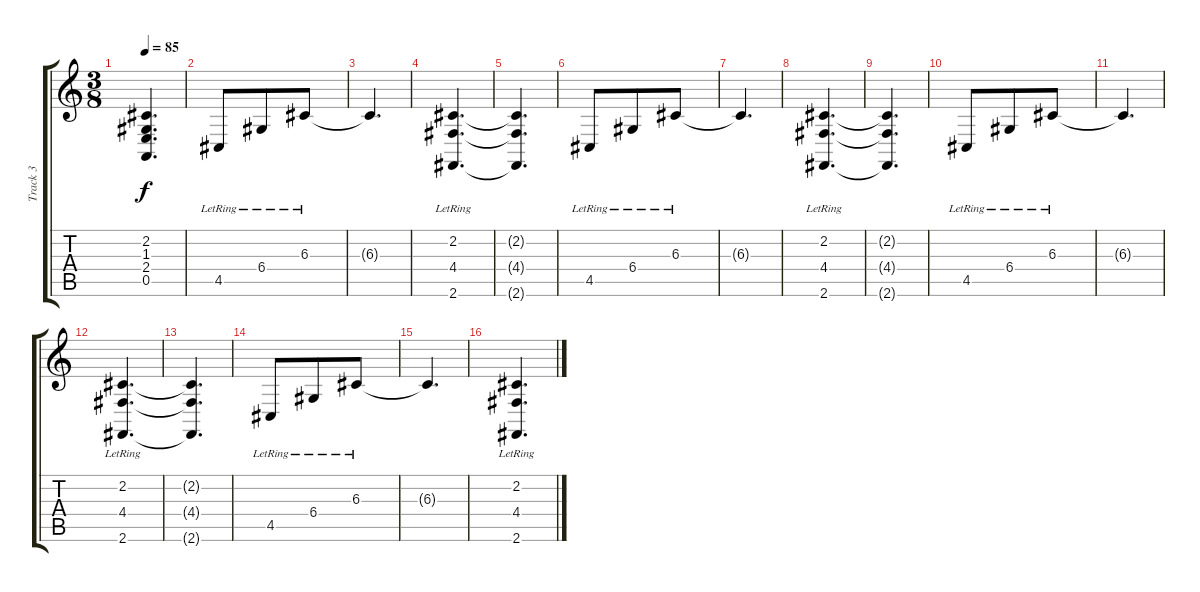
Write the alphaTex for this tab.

\track ("Track 3" "Track 3") {instrument acousticgrandpiano}
\staff {score tabs}
\tuning (E4 B3 G3 D3 A2 E2) {hide}
\ts (3 8)
\tempo 85
\clef g2
\ks c
(2.2{t} 1.3{t} 2.4{t} 0.5{t}).4{d dy f} |
4.5{lr}.8 6.4{lr}.8 6.3{lr}.8 |
6.3{t}.4{d} |
(2.2{lr} 4.4{lr} 2.6{lr}).4{d} |
(2.2{t} 4.4{t} 2.6{t}).4{d} |
4.5{lr}.8 6.4{lr}.8 6.3{lr}.8 |
6.3{t}.4{d} |
(2.2{lr} 4.4{lr} 2.6{lr}).4{d} |
(2.2{t} 4.4{t} 2.6{t}).4{d} |
4.5{lr}.8 6.4{lr}.8 6.3{lr}.8 |
6.3{t}.4{d} |
(2.2{lr} 4.4{lr} 2.6{lr}).4{d} |
(2.2{t} 4.4{t} 2.6{t}).4{d} |
4.5{lr}.8 6.4{lr}.8 6.3{lr}.8 |
6.3{t}.4{d} |
(2.2{lr} 4.4{lr} 2.6{lr}).4{d}
